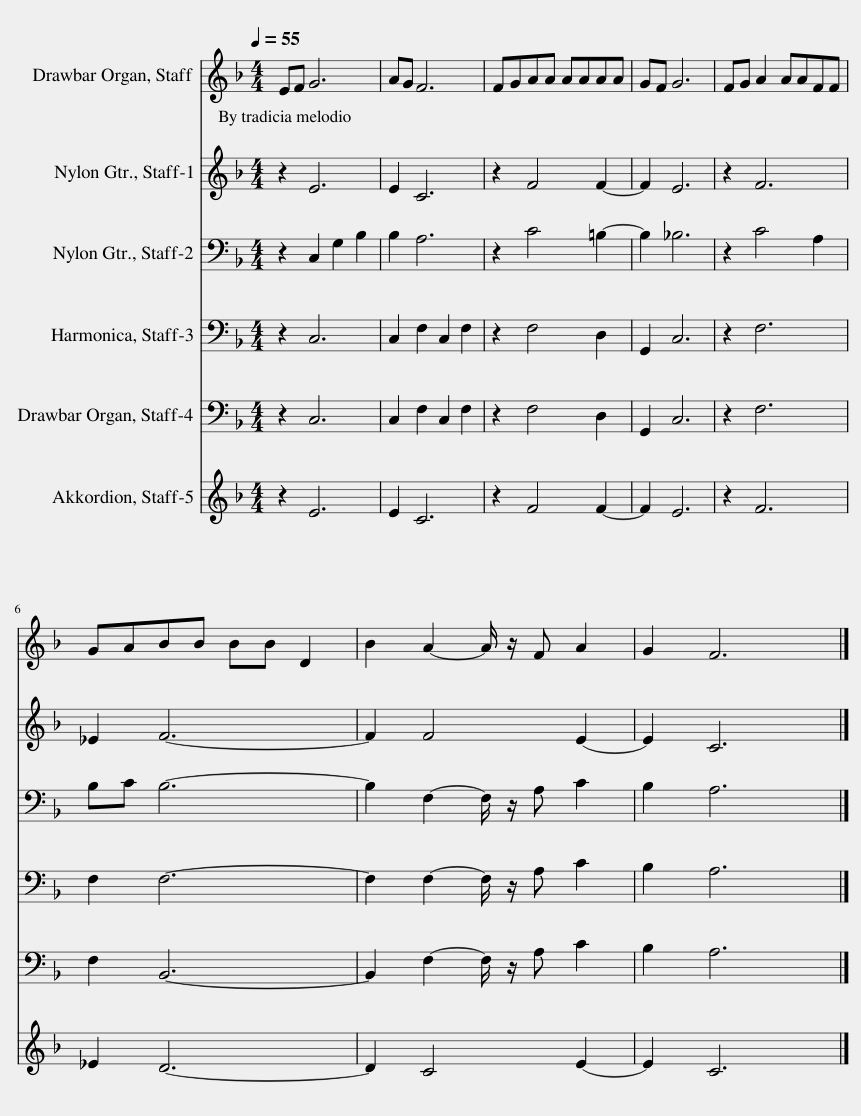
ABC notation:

X:1
%%score 1 2 3 4 5 6
L:1/8
Q:1/4=55
M:4/4
I:linebreak $
K:F
V:1 treble
V:2 treble
V:3 bass
V:4 bass
V:5 bass
V:6 treble
V:1
 EF G6 | AG F6 | FGAA AAAA | GF G6 | FG A2 AAFF |$ %5
 GABB BB D2 | B2 A2- A/ z/ F A2 | G2 F6 |] %8
V:2
 z2 E6 | E2 C6 | z2 F4 F2- | F2 E6 | z2 F6 |$ %5
 _E2 F6- | F2 F4 E2- | E2 C6 |] %8
V:3
 z2 C,2 G,2 B,2 | B,2 A,6 | z2 C4 =B,2- | B,2 _B,6 | z2 C4 A,2 |$ %5
 B,C B,6- | B,2 F,2- F,/ z/ A, C2 | B,2 A,6 |] %8
V:4
 z2 C,6 | C,2 F,2 C,2 F,2 | z2 F,4 D,2 | G,,2 C,6 | z2 F,6 |$ %5
 F,2 F,6- | F,2 F,2- F,/ z/ A, C2 | B,2 A,6 |] %8
V:5
 z2 C,6 | C,2 F,2 C,2 F,2 | z2 F,4 D,2 | G,,2 C,6 | z2 F,6 |$ %5
 F,2 B,,6- | B,,2 F,2- F,/ z/ A, C2 | B,2 A,6 |] %8
V:6
 z2 E6 | E2 C6 | z2 F4 F2- | F2 E6 | z2 F6 |$ %5
 _E2 D6- | D2 C4 E2- | E2 C6 |] %8
